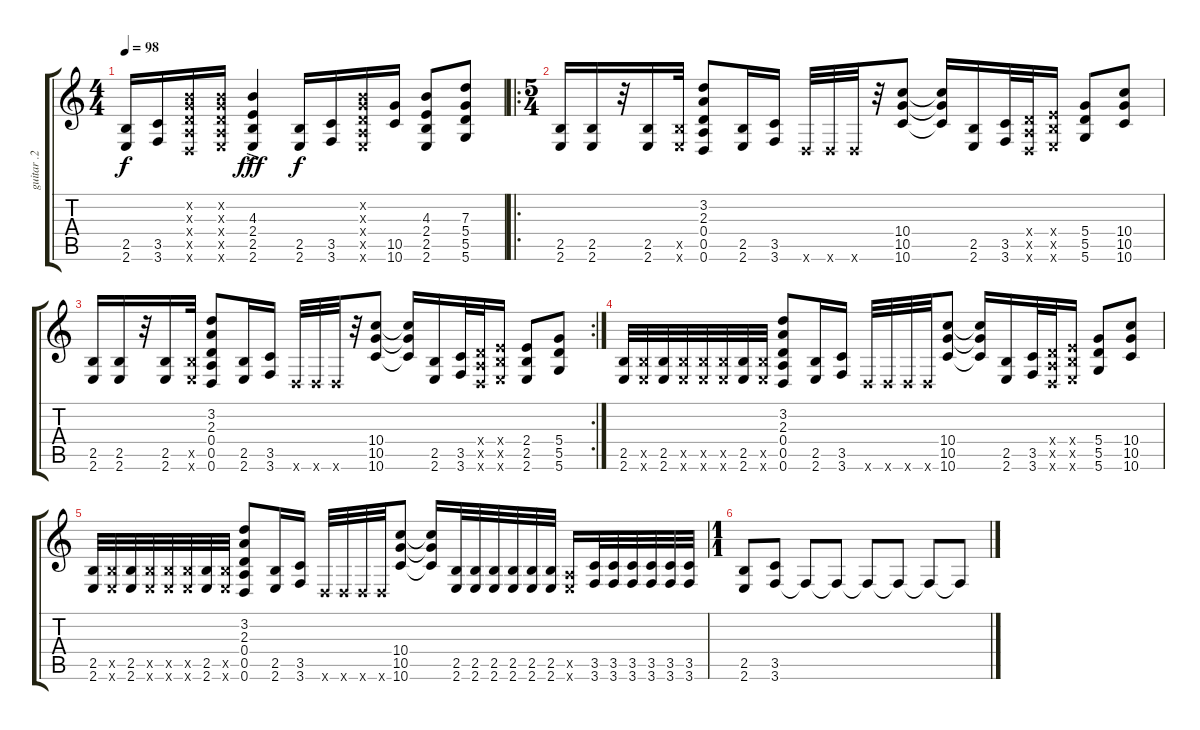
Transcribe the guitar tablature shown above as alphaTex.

\track ("guitar .2" "guitar .2") {instrument distortionguitar}
\staff {score tabs}
\tuning (E4 B3 G3 D3 A2 D2) {hide}
\ts (4 4)
\tempo 98
\clef g2
\ks c
(2.5 2.6).16{dy f} (3.5 3.6).16 (0.2{x} 0.3{x} 0.4{x} 0.5{x} 0.6{x}).16 (0.2{x} 0.3{x} 0.4{x} 0.5{x} 2.6{x}).16 (4.3 2.4 2.5{ac} 2.6).4{dy fff} (2.5 2.6).16{dy f} (3.5 3.6).16 (0.2{x} 0.3{x} 0.4{x} 0.5{x} 2.6{x}).16 (10.5 10.6).16 (4.3 2.4 2.5 2.6).8 (7.3 5.4 5.5 5.6).8 |
\ro
\ts (5 4)
(2.5 2.6).16 (2.5 2.6).16 r.32 (2.5 2.6).16 (2.5{x} 2.6{x}).32 (3.2 2.3 0.4 0.5 0.6).8 (2.5 2.6).16 (3.5 3.6).16 0.6{x}.32 0.6{x}.32 0.6{x}.32 r.32 (10.4 10.5 10.6).8 (10.4{t} 10.5{t} 10.6{t}).16 (2.5 2.6).16 (3.5 3.6).32 (0.4{x} 0.5{x} 0.6{x}).32 (2.4{x} 2.5{x} 2.6{x}).16 (5.4 5.5 5.6).8 (10.4 10.5 10.6).8 |
\rc 2
(2.5 2.6).16 (2.5 2.6).16 r.32 (2.5 2.6).16 (2.5{x} 2.6{x}).32 (3.2 2.3 0.4 0.5 0.6).8 (2.5 2.6).16 (3.5 3.6).16 0.6{x}.32 0.6{x}.32 0.6{x}.32 r.32 (10.4 10.5 10.6).8 (10.4{t} 10.5{t} 10.6{t}).16 (2.5 2.6).16 (3.5 3.6).32 (0.4{x} 0.5{x} 0.6{x}).32 (2.4{x} 2.5{x} 2.6{x}).16 (2.4 2.5 2.6).8 (5.4 5.5 5.6).8 |
(2.5 2.6).32 (2.5{x} 2.6{x}).32 (2.5 2.6).32 (2.5{x} 2.6{x}).32 (2.5{x} 2.6{x}).32 (2.5{x} 2.6{x}).32 (2.5 2.6).32 (2.5{x} 2.6{x}).32 (3.2 2.3 0.4 0.5 0.6).8 (2.5 2.6).16 (3.5 3.6).16 0.6{x}.32 0.6{x}.32 0.6{x}.32 0.6{x}.32 (10.4 10.5 10.6).8 (10.4{t} 10.5{t} 10.6{t}).16 (2.5 2.6).16 (3.5 3.6).32 (0.4{x} 0.5{x} 0.6{x}).32 (2.4{x} 2.5{x} 2.6{x}).16 (5.4 5.5 5.6).8 (10.4 10.5 10.6).8 |
(2.5 2.6).32 (2.5{x} 2.6{x}).32 (2.5 2.6).32 (2.5{x} 2.6{x}).32 (2.5{x} 2.6{x}).32 (2.5{x} 2.6{x}).32 (2.5 2.6).32 (2.5{x} 2.6{x}).32 (3.2 2.3 0.4 0.5 0.6).8 (2.5 2.6).16 (3.5 3.6).16 0.6{x}.32 0.6{x}.32 0.6{x}.32 0.6{x}.32 (10.4 10.5 10.6).8 (10.4{t} 10.5{t} 10.6{t}).16 (2.5 2.6).32 (2.5 2.6).32 (2.5 2.6).32 (2.5 2.6).32 (2.5 2.6).32 (2.5 2.6).32 (0.5{x} 2.6{x}).16 (3.5 3.6).32 (3.5 3.6).32 (3.5 3.6).32 (3.5 3.6).32 (3.5 3.6).32 (3.5 3.6).32 |
\ts (1 1)
(2.5 2.6).8 (3.5 3.6).8{volume 0} 3.6{t}.8 3.6{t}.8 3.6{t}.8 3.6{t}.8 3.6{t}.8 3.6{t}.8
